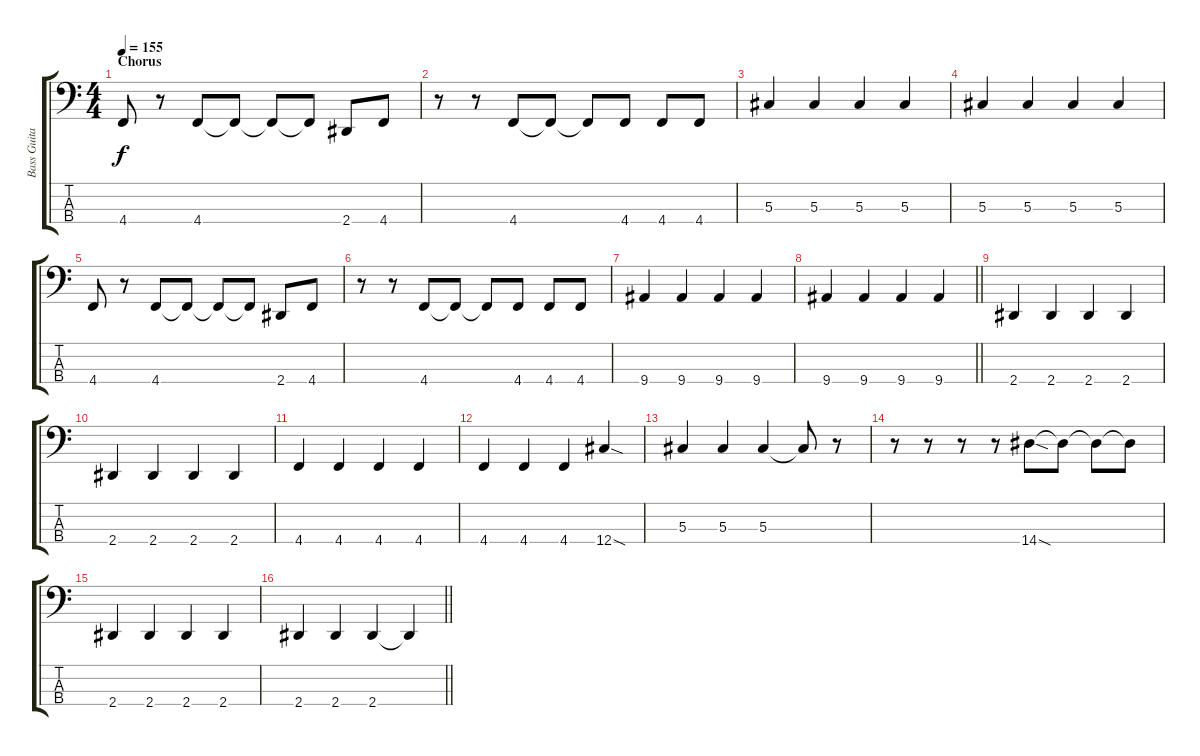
\track ("Bass Guitar" "Bass Guita") {instrument electricbassfinger}
\staff {score tabs}
\tuning (Gb2 Db2 Ab1 Db1) {hide}
\ts (4 4)
\section ("" "Chorus")
\tempo 155
\clef f4
\ks c
4.4.8{dy f} r.8 4.4.8 4.4{t}.8 4.4{t}.8 4.4{t}.8 2.4.8 4.4.8 |
r.8 r.8 4.4.8 4.4{t}.8 4.4{t}.8 4.4.8 4.4.8 4.4.8 |
5.3.4 5.3.4 5.3.4 5.3.4 |
5.3.4 5.3.4 5.3.4 5.3.4 |
4.4.8 r.8 4.4.8 4.4{t}.8 4.4{t}.8 4.4{t}.8 2.4.8 4.4.8 |
r.8 r.8 4.4.8 4.4{t}.8 4.4{t}.8 4.4.8 4.4.8 4.4.8 |
9.4.4 9.4.4 9.4.4 9.4.4 |
\barLineRight lightlight
9.4.4 9.4.4 9.4.4 9.4.4 |
2.4.4 2.4.4 2.4.4 2.4.4 |
2.4.4 2.4.4 2.4.4 2.4.4 |
4.4.4 4.4.4 4.4.4 4.4.4 |
4.4.4 4.4.4 4.4.4 12.4{sod}.4 |
5.3.4 5.3.4 5.3.4 5.3{t}.8 r.8 |
r.8 r.8 r.8 r.8 14.4{sod}.8 14.4{t}.8 14.4{t}.8 14.4{t}.8 |
2.4.4 2.4.4 2.4.4 2.4.4 |
\barLineRight lightlight
2.4.4 2.4.4 2.4.4 2.4{t}.4
